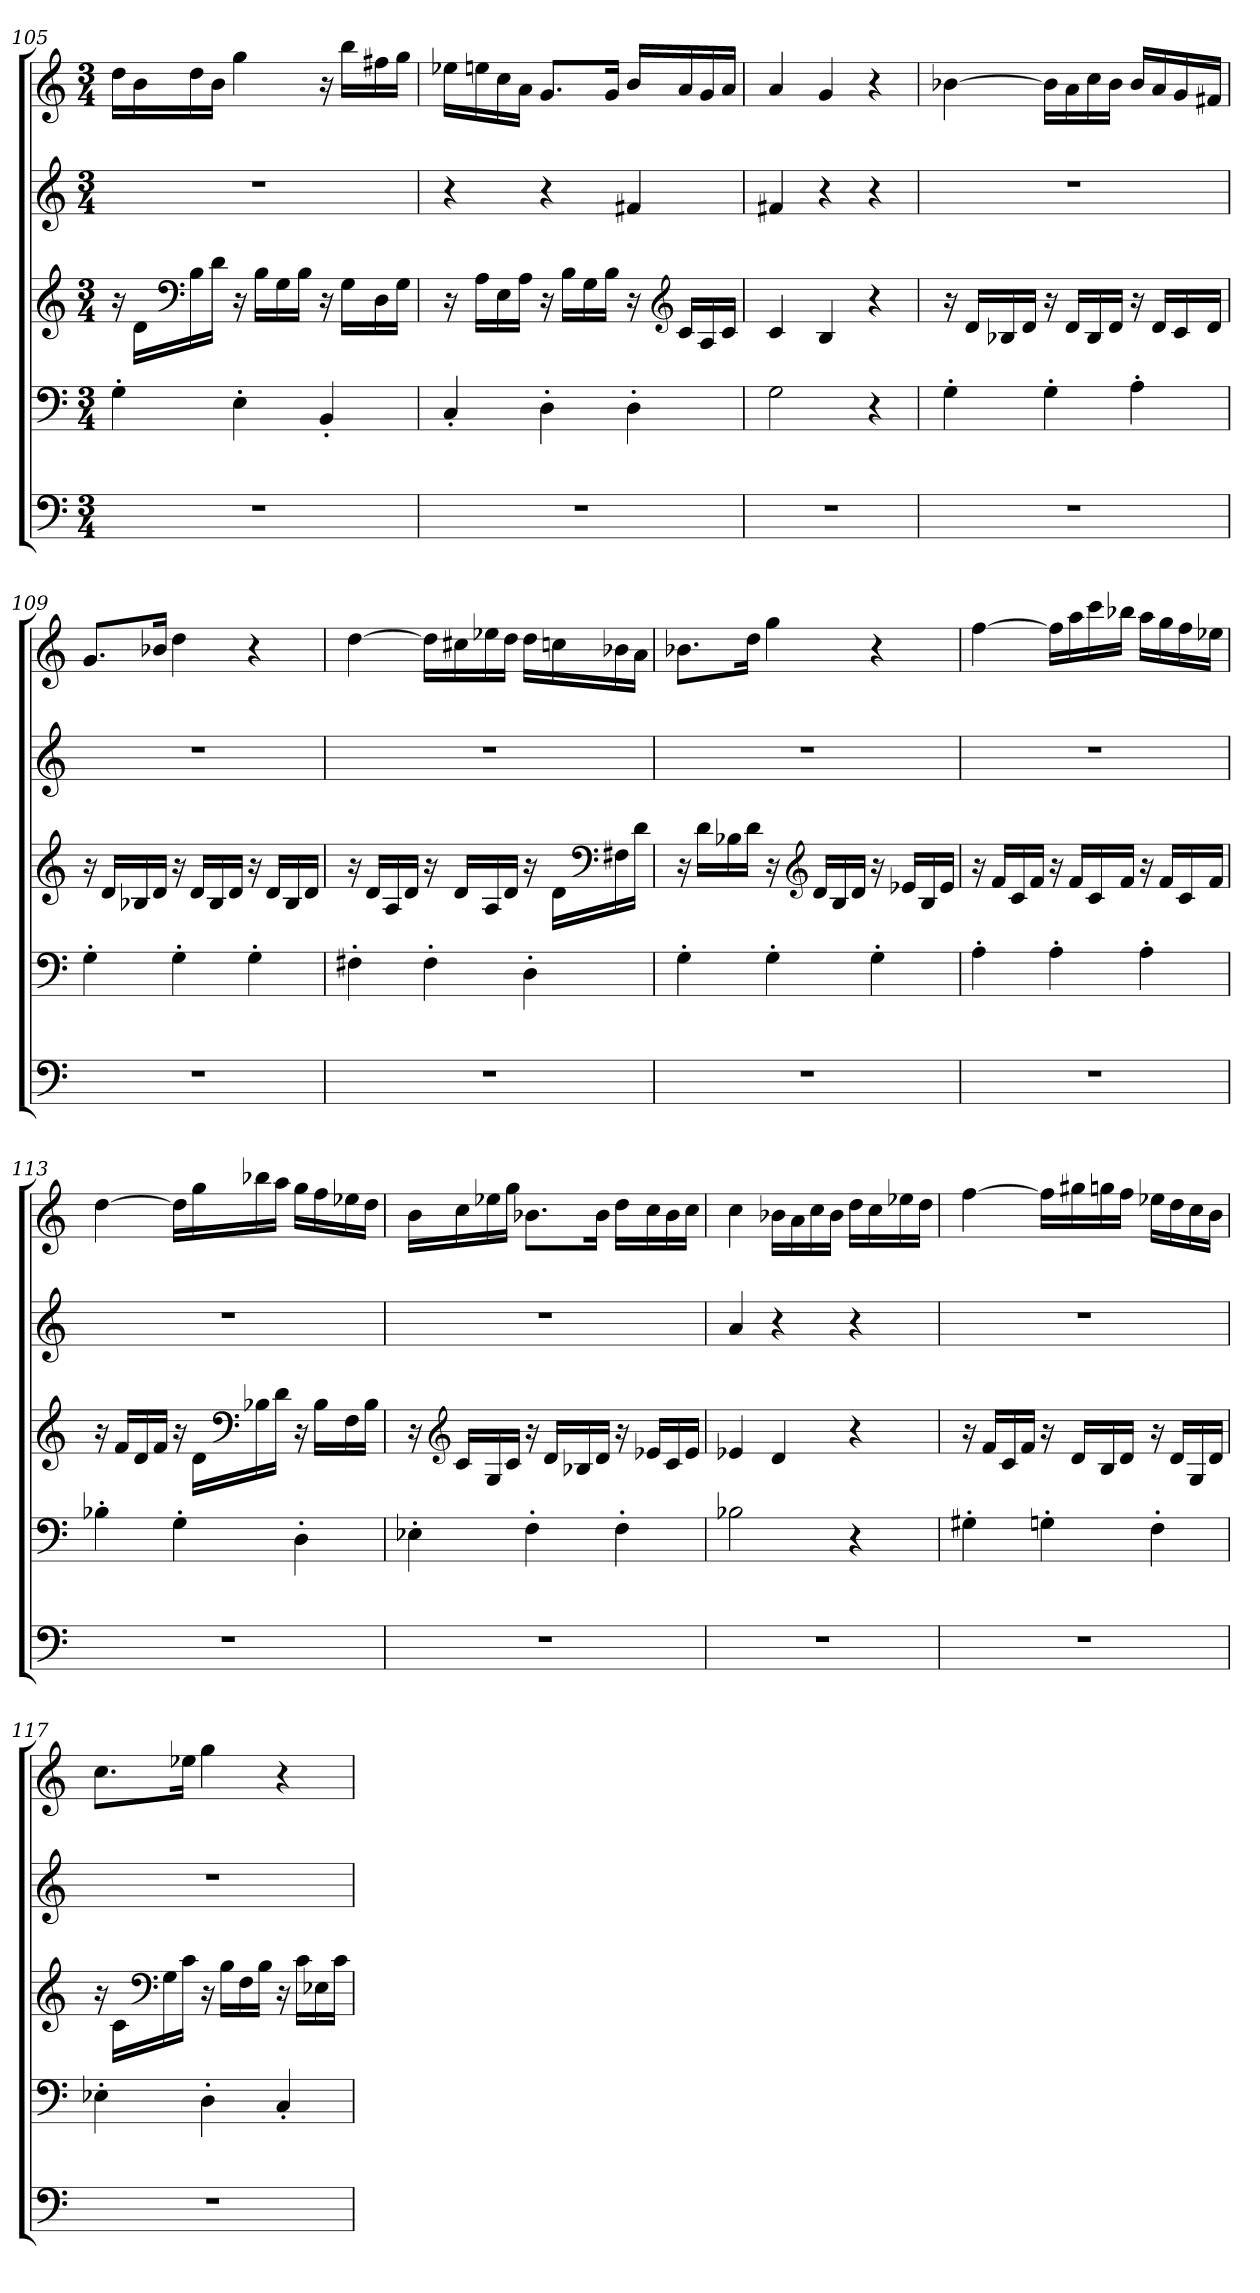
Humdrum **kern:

**kern	**kern	**kern	**kern	**kern
*part5	*part4	*part3	*part2	*part1
*staff5	*staff4	*staff3	*staff2	*staff1
*clefF4	*clefF4	*clefG2	*clefG2	*clefG2
*k[]	*k[]	*k[]	*k[]	*k[]
*M3/4	*M3/4	*M3/4	*M3/4	*M3/4
=105	=105	=105	=105	=105
2.r	4G'\	16r	2.r	16dd\LL
.	.	16d\LL	.	16b\
*	*	*clefF4	*	*
.	.	16B\	.	16dd\
.	.	16d\JJ	.	16b\JJ
.	4E'\	16r	.	4gg\
.	.	16B\LL	.	.
.	.	16G\	.	.
.	.	16B\JJ	.	.
.	4BB'/	16r	.	16r
.	.	16G\LL	.	16bb\LL
.	.	16D\	.	16ff#X\
.	.	16G\JJ	.	16gg\JJ
!!LO:LB:g=z
=106	=106	=106	=106	=106
*	*	*	*	*MM59
2.r	4C'/	16r	4r	16ee-X\LL
.	.	16A\LL	.	16een\
.	.	16E\	.	16cc\
.	.	16A\JJ	.	16a\JJ
.	4D'\	16r	4r	8.g/L
.	.	16B\LL	.	.
.	.	16G\	.	.
.	.	16B\JJ	.	16g/Jk
.	4D'\	16r	4f#X/	16b/LL
*	*	*clefG2	*	*
.	.	16c/LL	.	16a/
.	.	16A/	.	16g/
.	.	16c/JJ	.	16a/JJ
=107	=107	=107	=107	=107
2.r	2G\	4c/	4f#X/	4a/
.	.	4B/	4r	4g/
*	*	*	*	*MM46
.	4r	4r	4r	4r
=108	=108	=108	=108	=108
*	*	*	*	*MM59
2.r	4G'\	16r	2.r	[4b-X\
.	.	16d/LL	.	.
.	.	16B-X/	.	.
.	.	16d/JJ	.	.
.	4G'\	16r	.	16b-\LL]
.	.	16d/LL	.	16a\
.	.	16B-/	.	16cc\
.	.	16d/JJ	.	16b-\JJ
.	4A'\	16r	.	16b-/LL
.	.	16d/LL	.	16a/
.	.	16c/	.	16g/
.	.	16d/JJ	.	16f#X/JJ
!!LO:PB:g=z
=109	=109	=109	=109	=109
2.r	4G'\	16r	2.r	8.g/L
.	.	16d/LL	.	.
.	.	16B-X/	.	.
.	.	16d/JJ	.	16b-X/Jk
.	4G'\	16r	.	4dd\
.	.	16d/LL	.	.
.	.	16B-/	.	.
.	.	16d/JJ	.	.
.	4G'\	16r	.	4r
.	.	16d/LL	.	.
.	.	16B-/	.	.
.	.	16d/JJ	.	.
=110	=110	=110	=110	=110
*	*	*	*	*MM59
2.r	4F#X'\	16r	2.r	[4dd\
.	.	16d/LL	.	.
.	.	16A/	.	.
.	.	16d/JJ	.	.
.	4F#'\	16r	.	16dd\LL]
.	.	16d/LL	.	16cc#X\
.	.	16A/	.	16ee-X\
.	.	16d/JJ	.	16dd\JJ
.	4D'\	16r	.	16dd\LL
.	.	16d\LL	.	16ccn\
*	*	*clefF4	*	*
.	.	16F#X\	.	16b-X\
.	.	16d\JJ	.	16a\JJ
=111	=111	=111	=111	=111
2.r	4G'\	16r	2.r	8.b-X\L
.	.	16d\LL	.	.
.	.	16B-X\	.	.
.	.	16d\JJ	.	16dd\Jk
.	4G'\	16r	.	4gg\
*	*	*clefG2	*	*
.	.	16d/LL	.	.
.	.	16B-/	.	.
.	.	16d/JJ	.	.
.	4G'\	16r	.	4r
.	.	16e-X/LL	.	.
.	.	16B-/	.	.
.	.	16e-/JJ	.	.
!!LO:LB:g=z
=112	=112	=112	=112	=112
*	*	*	*	*MM59
2.r	4A'\	16r	2.r	[4ff\
.	.	16f/LL	.	.
.	.	16c/	.	.
.	.	16f/JJ	.	.
.	4A'\	16r	.	16ff\LL]
.	.	16f/LL	.	16aa\
.	.	16c/	.	16ccc\
.	.	16f/JJ	.	16bb-X\JJ
.	4A'\	16r	.	16aa\LL
.	.	16f/LL	.	16gg\
.	.	16c/	.	16ff\
.	.	16f/JJ	.	16ee-X\JJ
=113	=113	=113	=113	=113
*	*	*	*	*MM59
2.r	4B-X'\	16r	2.r	[4dd\
.	.	16f/LL	.	.
.	.	16d/	.	.
.	.	16f/JJ	.	.
.	4G'\	16r	.	16dd\LL]
.	.	16d\LL	.	16gg\
*	*	*clefF4	*	*
.	.	16B-X\	.	16bb-X\
.	.	16d\JJ	.	16aa\JJ
.	4D'\	16r	.	16gg\LL
.	.	16B-\LL	.	16ff\
.	.	16F\	.	16ee-X\
.	.	16B-\JJ	.	16dd\JJ
!!LO:PB:g=z
=114	=114	=114	=114	=114
*	*	*	*	*MM59
2.r	4E-X'\	16r	2.r	16b\LL
*	*	*clefG2	*	*
.	.	16c/LL	.	16cc\
.	.	16G/	.	16ee-X\
.	.	16c/JJ	.	16gg\JJ
.	4F'\	16r	.	8.b-X\L
.	.	16d/LL	.	.
.	.	16B-X/	.	.
.	.	16d/JJ	.	16b-\Jk
.	4F'\	16r	.	16dd\LL
.	.	16e-X/LL	.	16cc\
.	.	16c/	.	16b-\
.	.	16e-/JJ	.	16cc\JJ
=115	=115	=115	=115	=115
2.r	2B-X\	4e-X/	4a/	4cc\
*	*	*	*	*MM50
.	.	4d/	4r	16b-X\LL
*	*	*	*	*MM56
.	.	.	.	16a\
.	.	.	.	16cc\
.	.	.	.	16b-\JJ
.	4r	4r	4r	16dd\LL
.	.	.	.	16cc\
.	.	.	.	16ee-X\
.	.	.	.	16dd\JJ
=116	=116	=116	=116	=116
*	*	*	*	*MM59
2.r	4G#X'\	16r	2.r	[4ff\
.	.	16f/LL	.	.
.	.	16c/	.	.
.	.	16f/JJ	.	.
.	4Gn'\	16r	.	16ff\LL]
.	.	16d/LL	.	16gg#X\
.	.	16B/	.	16ggn\
.	.	16d/JJ	.	16ff\JJ
.	4F'\	16r	.	16ee-X\LL
.	.	16d/LL	.	16dd\
.	.	16G/	.	16cc\
.	.	16d/JJ	.	16b\JJ
!!LO:LB:g=z
=117	=117	=117	=117	=117
2.r	4E-X'\	16r	2.r	8.cc\L
.	.	16c\LL	.	.
*	*	*clefF4	*	*
.	.	16G\	.	.
.	.	16c\JJ	.	16ee-X\Jk
.	4D'\	16r	.	4gg\
.	.	16B\LL	.	.
.	.	16F\	.	.
.	.	16B\JJ	.	.
.	4C'/	16r	.	4r
.	.	16c\LL	.	.
.	.	16E-X\	.	.
.	.	16c\JJ	.	.
=	=	=	=	=
*-	*-	*-	*-	*-
